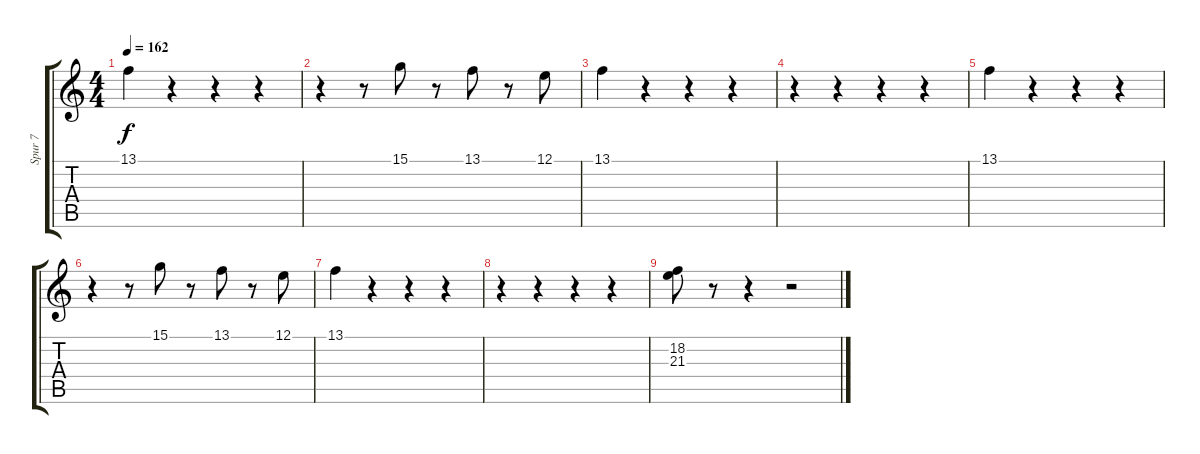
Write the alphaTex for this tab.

\track ("Spur 7" "Spur 7") {instrument choiraahs}
\staff {score tabs}
\tuning (E4 B3 G3 D3 A2 E2) {hide}
\ts (4 4)
\tempo 162
\clef g2
\ks c
13.1.4{dy f} r.4 r.4 r.4 |
r.4 r.8 15.1.8 r.8 13.1.8 r.8 12.1.8 |
13.1.4 r.4 r.4 r.4 |
r.4 r.4 r.4 r.4 |
13.1.4 r.4 r.4 r.4 |
r.4 r.8 15.1.8 r.8 13.1.8 r.8 12.1.8 |
13.1.4 r.4 r.4 r.4 |
r.4 r.4 r.4 r.4 |
(18.2 21.3).8{volume 6} r.8 r.4 r.2
